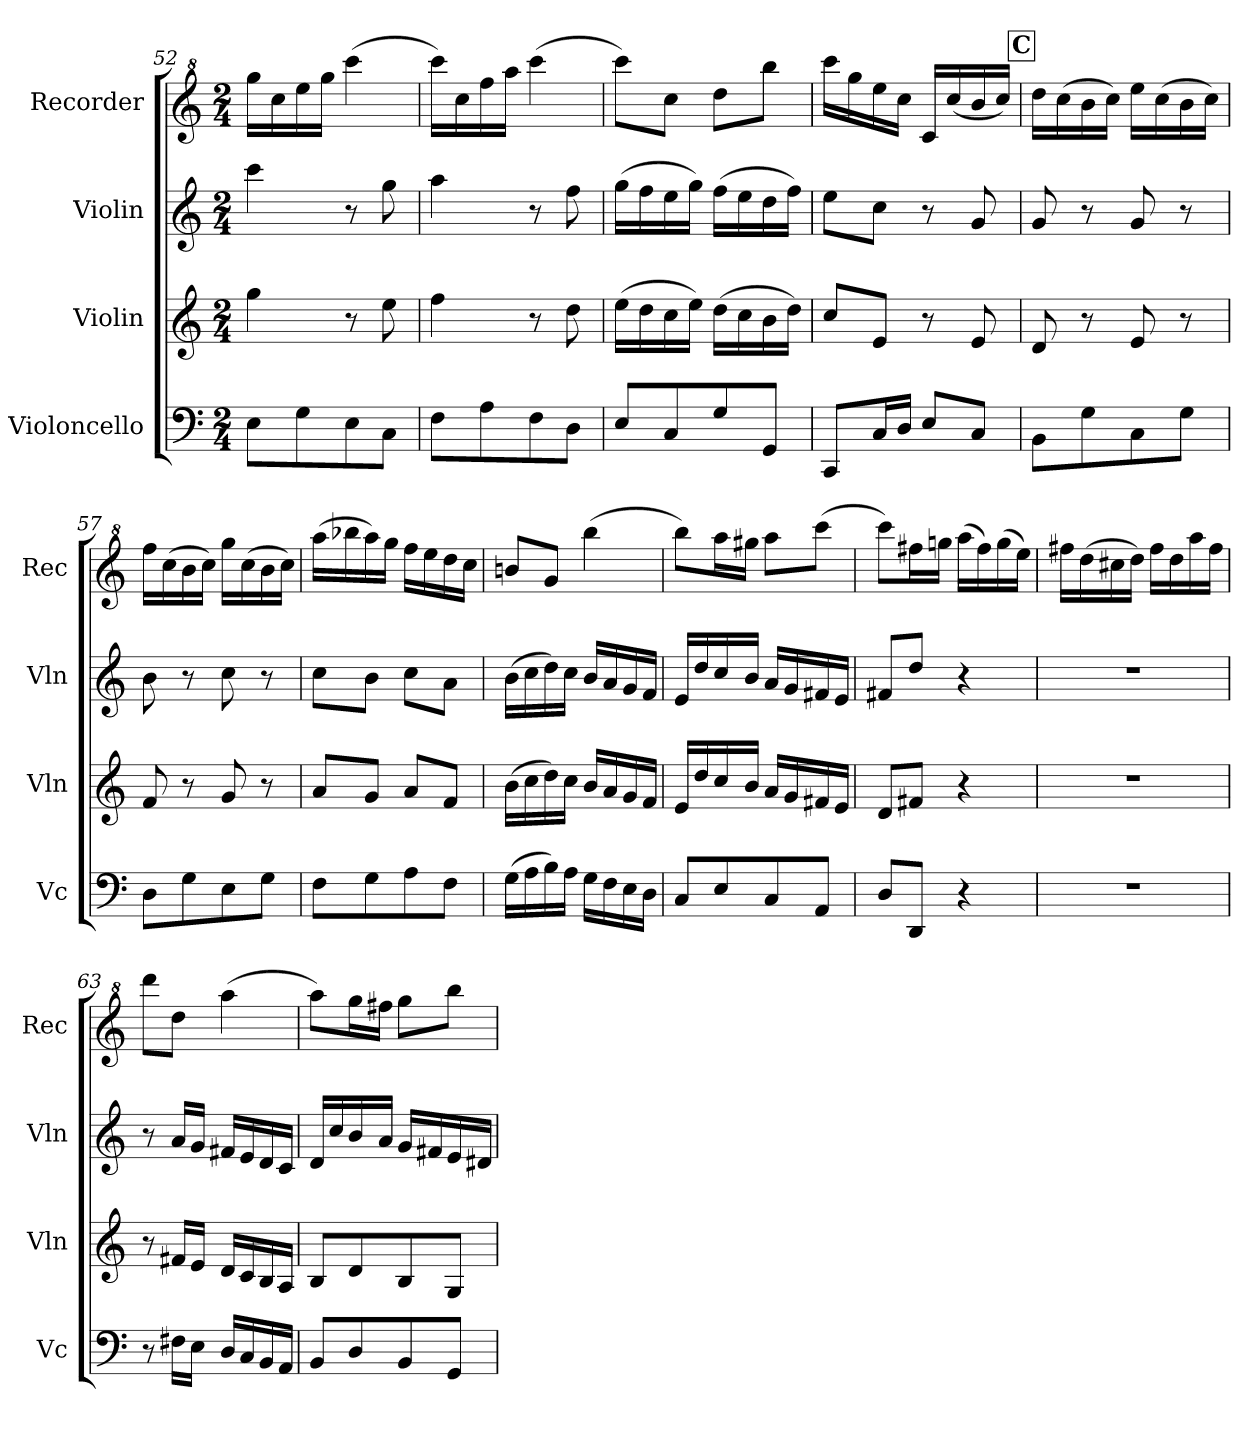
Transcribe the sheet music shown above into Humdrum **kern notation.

**kern	**kern	**kern	**kern
*part4	*part3	*part2	*part1
*staff4	*staff3	*staff2	*staff1
*I"Violoncello	*I"Violin	*I"Violin	*I"Recorder
*I'Vc	*I'Vln	*I'Vln	*I'Rec
*clefF4	*clefG2	*clefG2	*clefG^2
*k[]	*k[]	*k[]	*k[]
*M2/4	*M2/4	*M2/4	*M2/4
=52	=52	=52	=52
8E\L	4gg\	4ccc\	16ggg\LL
.	.	.	16ccc\
8G\	.	.	16eee\
.	.	.	16ggg\JJ
8E\	8r	8r	(4cccc\
8C\J	8ee\	8gg\	.
!!LO:LB:g=z
=53	=53	=53	=53
8F\L	4ff\	4aa\	16cccc\LL)
.	.	.	16ccc\
8A\	.	.	16fff\
.	.	.	16aaa\JJ
8F\	8r	8r	(4cccc\
8D\J	8dd\	8ff\	.
=54	=54	=54	=54
8E/L	(16ee\LL	(16gg\LL	8cccc\L)
.	16dd\	16ff\	.
8C/	16cc\	16ee\	8ccc\J
.	16ee\JJ)	16gg\JJ)	.
8G/	(16dd\LL	(16ff\LL	8ddd\L
.	16cc\	16ee\	.
8GG/J	16b\	16dd\	8bbb\J
.	16dd\JJ)	16ff\JJ)	.
=55	=55	=55	=55
8CC/L	8cc/L	8ee\L	16cccc\LL
.	.	.	16ggg\
16C/L	8e/J	8cc\J	16eee\
16D/JJ	.	.	16ccc\JJ
8E/L	8r	8r	16cc/LL
.	.	.	(16ccc/
8C/J	8e/	8g/	16bb/
.	.	.	16ccc/JJ)
!!LO:REH:place=s1:a:B:fs=14:t=C
=56	=56	=56	=56
8BB\L	8d/	8g/	16ddd\LL
.	.	.	(16ccc\
8G\	8r	8r	16bb\
.	.	.	16ccc\JJ)
8C\	8e/	8g/	16eee\LL
.	.	.	(16ccc\
8G\J	8r	8r	16bb\
.	.	.	16ccc\JJ)
=57	=57	=57	=57
8D\L	8f/	8b\	16fff\LL
.	.	.	(16ccc\
8G\	8r	8r	16bb\
.	.	.	16ccc\JJ)
8E\	8g/	8cc\	16ggg\LL
.	.	.	(16ccc\
8G\J	8r	8r	16bb\
.	.	.	16ccc\JJ)
!!LO:PB:g=z
=58	=58	=58	=58
8F\L	8a/L	8cc\L	(16aaa\LL
.	.	.	16bbb-X\
8G\	8g/J	8b\J	16aaa\)
.	.	.	16ggg\JJ
8A\	8a/L	8cc\L	16fff\LL
.	.	.	16eee\
8F\J	8f/J	8a\J	16ddd\
.	.	.	16ccc\JJ
=59	=59	=59	=59
(16G\LL	(16b\LL	(16b\LL	8bbn/L
16A\	16cc\	16cc\	.
16B\)	16dd\)	16dd\)	8gg/J
16A\JJ	16cc\JJ	16cc\JJ	.
16G\LL	16b/LL	16b/LL	(4bbb\
16F\	16a/	16a/	.
16E\	16g/	16g/	.
16D\JJ	16f/JJ	16f/JJ	.
=60	=60	=60	=60
8C/L	16e/LL	16e/LL	8bbb\L)
.	16dd/	16dd/	.
8E/	16cc/	16cc/	16aaa\L
.	16b/JJ	16b/JJ	16ggg#X\JJ
8C/	16a/LL	16a/LL	8aaa\L
.	16g/	16g/	.
8AA/J	16f#X/	16f#X/	(8cccc\J
.	16e/JJ	16e/JJ	.
=61	=61	=61	=61
8D/L	8d/L	8f#X/L	8cccc\L)
8DD/J	8f#X/J	8dd/J	16fff#X\L
.	.	.	16gggn\JJ
4r	4r	4r	(16aaa\LL
.	.	.	16fff#\)
.	.	.	(16ggg\
.	.	.	16eee\JJ)
=62	=62	=62	=62
2r	2r	2r	16fff#X\LL
.	.	.	(16ddd\
.	.	.	16ccc#X\
.	.	.	16ddd\JJ)
.	.	.	16fff#\LL
.	.	.	16ddd\
.	.	.	16aaa\
.	.	.	16fff#\JJ
!!LO:LB:g=z
=63	=63	=63	=63
8r	8r	8r	8dddd\L
16F#X\LL	16f#X/LL	16a/LL	8ddd\J
16E\JJ	16e/JJ	16g/JJ	.
16D/LL	16d/LL	16f#X/LL	(4aaa\
16C/	16c/	16e/	.
16BB/	16B/	16d/	.
16AA/JJ	16A/JJ	16c/JJ	.
=64	=64	=64	=64
8BB/L	8B/L	16d/LL	8aaa\L)
.	.	16cc/	.
8D/	8d/	16b/	16ggg\L
.	.	16a/JJ	16fff#X\JJ
8BB/	8B/	16g/LL	8ggg\L
.	.	16f#X/	.
8GG/J	8G/J	16e/	8bbb\J
.	.	16d#X/JJ	.
=	=	=	=
*-	*-	*-	*-
